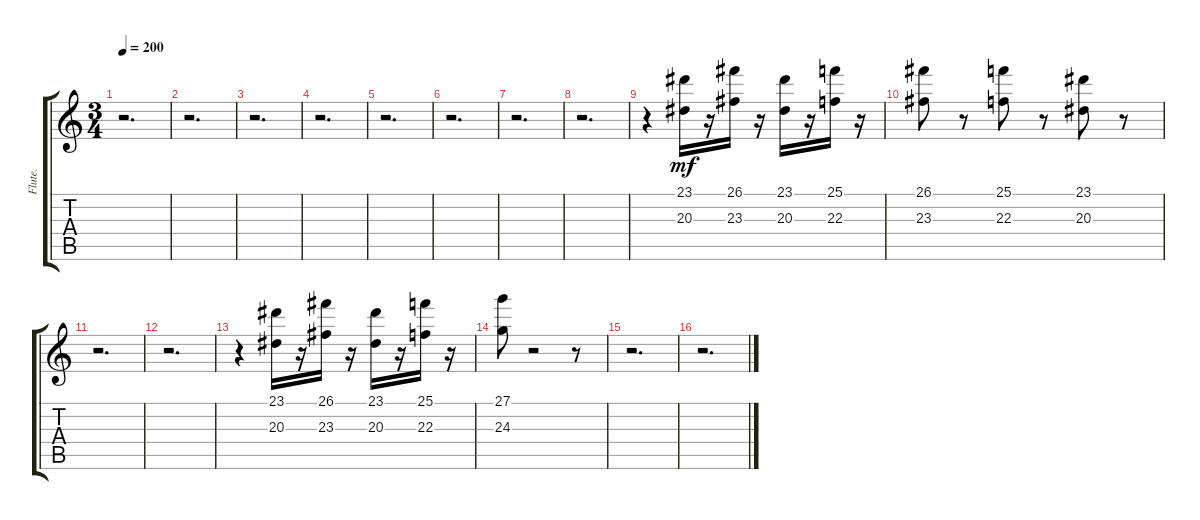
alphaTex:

\track ("Flute." "Flute.") {instrument flute}
\staff {score tabs}
\tuning (E4 B3 G3 D3 A2 E2) {hide}
\ts (3 4)
\tempo 200
\clef g2
\ks c
r.2{d dy f} |
r.2{d} |
r.2{d} |
r.2{d} |
r.2{d} |
r.2{d} |
r.2{d} |
r.2{d} |
r.4 (23.1 20.3).16{dy mf} r.16 (26.1 23.3).16 r.16 (23.1 20.3).16 r.16 (25.1 22.3).16 r.16 |
(26.1 23.3).8 r.8 (25.1 22.3).8 r.8 (23.1 20.3).8 r.8 |
r.2{d} |
r.2{d} |
r.4 (23.1 20.3).16 r.16 (26.1 23.3).16 r.16 (23.1 20.3).16 r.16 (25.1 22.3).16 r.16 |
(27.1 24.3).8 r.2 r.8 |
r.2{d} |
r.2{d}
